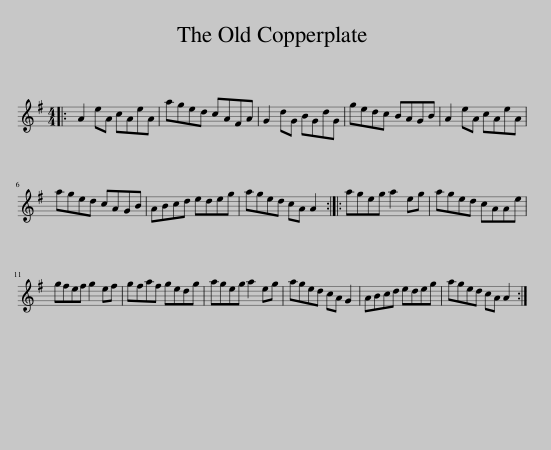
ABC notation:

X:1
L:1/8
M:4/4
I:linebreak $
K:G
V:1 treble
V:1
|: A2 eA cAeA | aged cAFA | G2 dG BGdG | gedc BAGB | A2 eA cAeA |$ %5
 aged cAGB | ABcd edeg | aged cA A2 :: ageg a2 eg | aged cAAe |$ %10
 gfef g2 ef | gfaf gedg | ageg a2 eg | aged cA G2 | ABcd edeg | %15
 aged cA A2 :| %16
